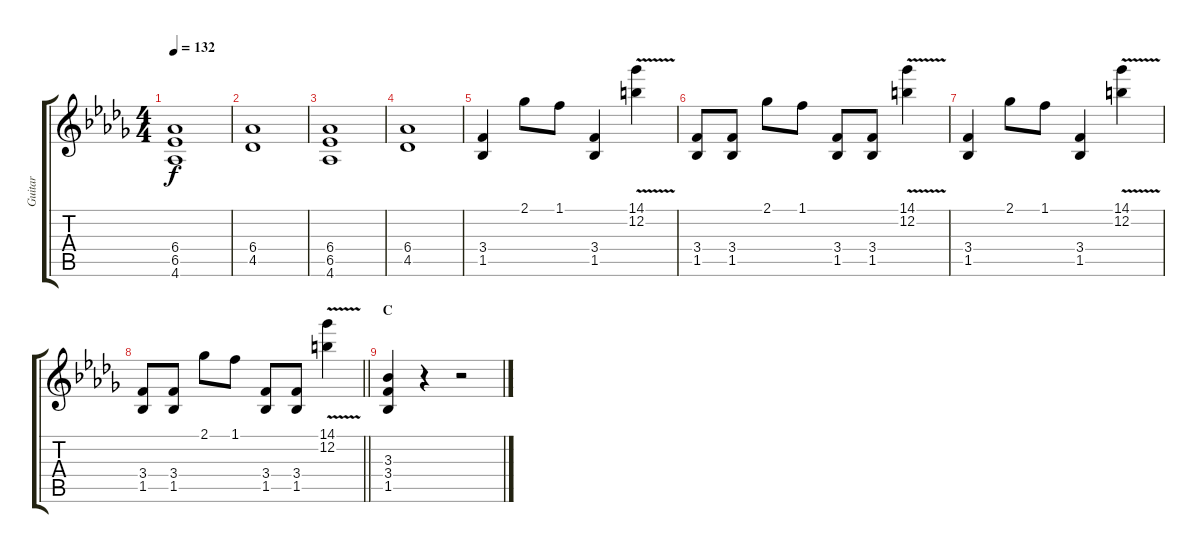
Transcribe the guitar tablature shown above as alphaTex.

\track ("Guitar" "Guitar") {instrument distortionguitar}
\staff {score tabs}
\tuning (E4 B3 G3 D3 A2 E2) {hide}
\ts (4 4)
\tempo 132
\clef g2
\ks db
(6.4 6.5 4.6).1{dy f} |
(6.4 4.5).1 |
(6.4 6.5 4.6).1 |
(6.4 4.5).1 |
(3.4 1.5).4 2.1.8 1.1.8 (3.4 1.5).4 (14.1 12.2{v}).4 |
(3.4 1.5).8 (3.4 1.5).8 2.1.8 1.1.8 (3.4 1.5).8 (3.4 1.5).8 (14.1 12.2{v}).4 |
(3.4 1.5).4 2.1.8 1.1.8 (3.4 1.5).4 (14.1 12.2{v}).4 |
\barLineRight lightlight
(3.4 1.5).8 (3.4 1.5).8 2.1.8 1.1.8 (3.4 1.5).8 (3.4 1.5).8 (14.1 12.2{v}).4 |
\section ("" "C")
(3.3 3.4 1.5).4 r.4 r.2
